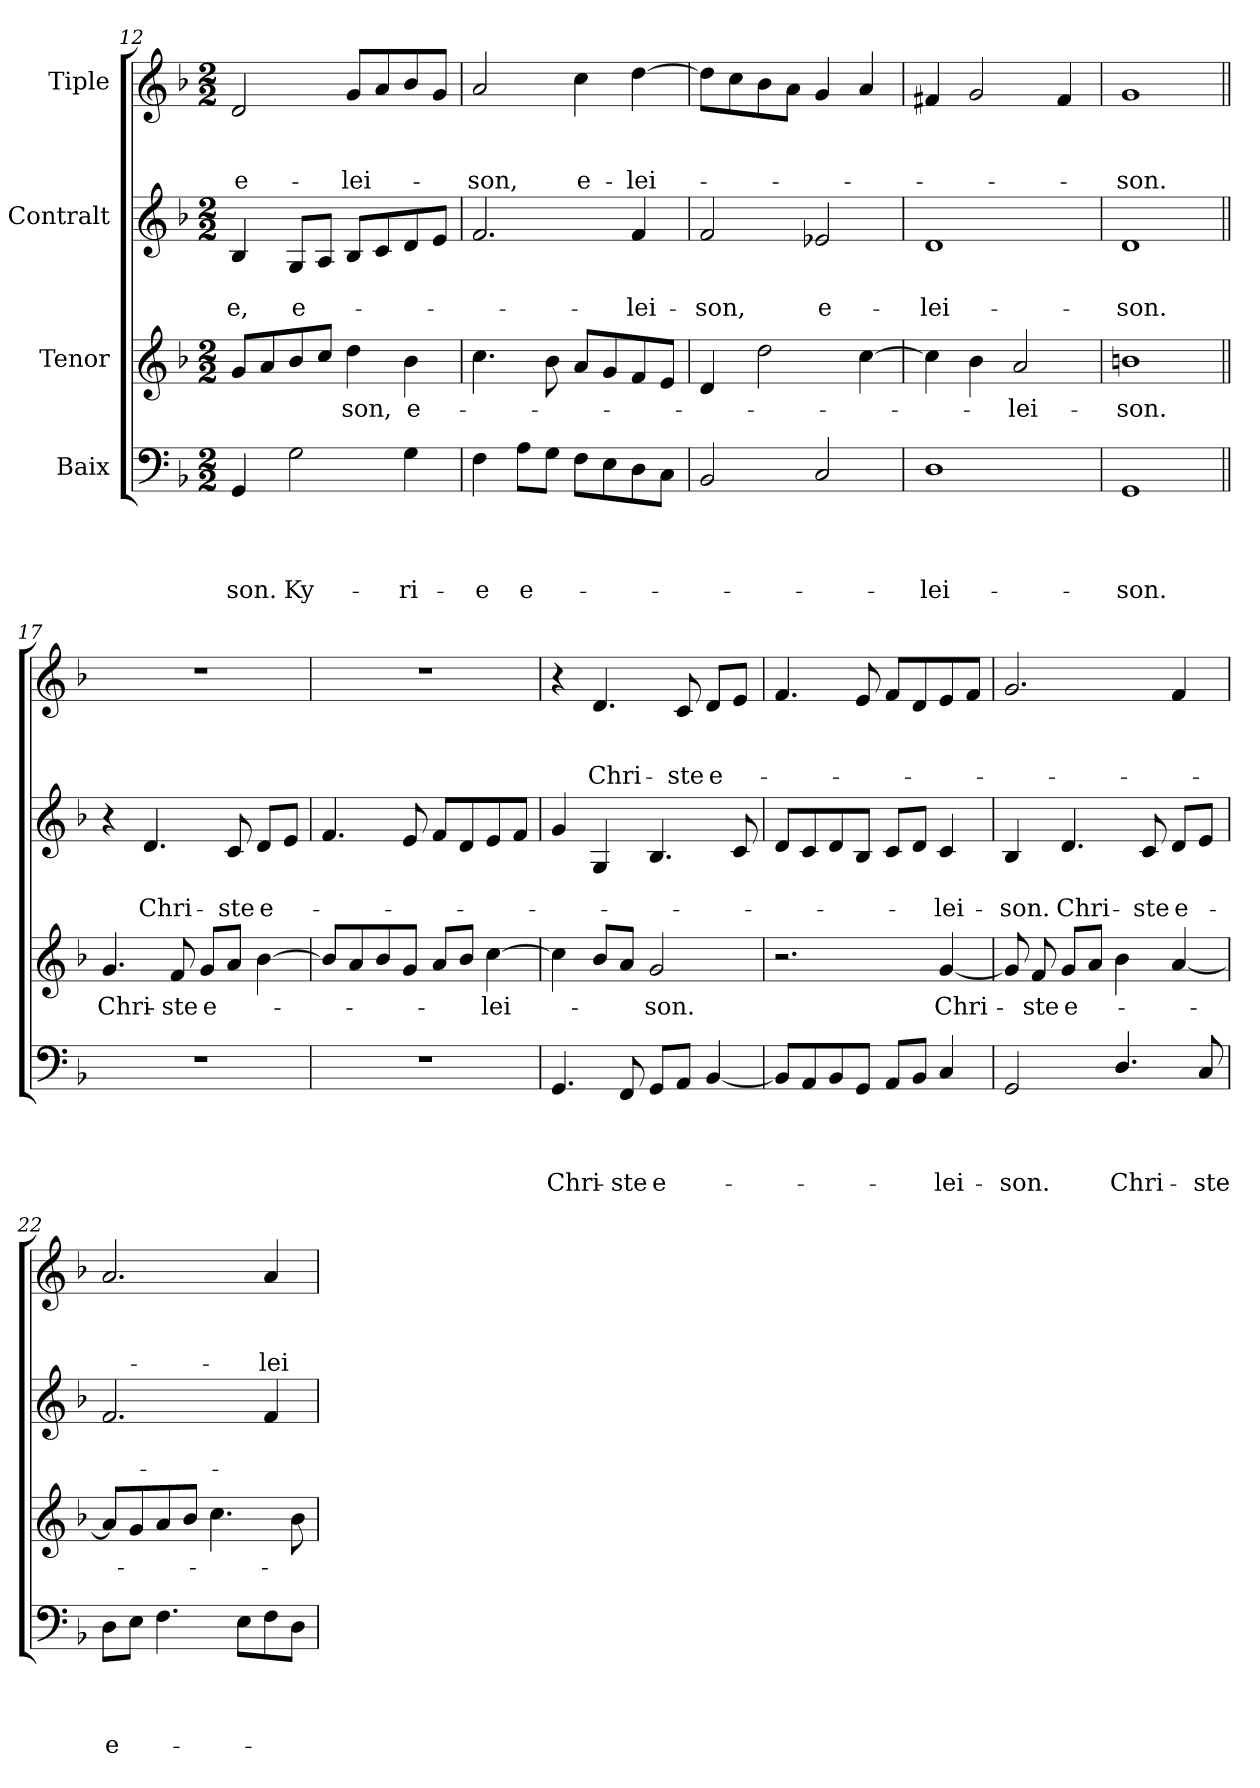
**kern	**text	**text	**text	**text	**kern	**text	**kern	**text	**text	**kern	**text	**text	**text
*part4	*part4	*part4	*part4	*part4	*part3	*part3	*part2	*part2	*part2	*part1	*part1	*part1	*part1
*staff4	*staff4	*staff4	*staff4	*staff4	*staff3	*staff3	*staff2	*staff2	*staff2	*staff1	*staff1	*staff1	*staff1
*I"Baix	*	*	*	*	*I"Tenor	*	*I"Contralt	*	*	*I"Tiple	*	*	*
*clefF4	*	*	*	*	*clefG2	*	*clefG2	*	*	*clefG2	*	*	*
*k[b-]	*	*	*	*	*k[b-]	*	*k[b-]	*	*	*k[b-]	*	*	*
*F:	*	*	*	*	*F:	*	*F:	*	*	*F:	*	*	*
*M2/2	*	*	*	*	*M2/2	*	*M2/2	*	*	*M2/2	*	*	*
=12	=12	=12	=12	=12	=12	=12	=12	=12	=12	=12	=12	=12	=12
!	!	!	!	!LO:LY:b	!	!	!	!	!LO:LY:b	!	!	!	!LO:LY:b
4GG/	.	.	.	-son.	8g/L	.	4B-/	.	-e,	2d/	.	.	e-
.	.	.	.	.	8a/	.	.	.	.	.	.	.	.
!	!	!	!	!LO:LY:b	!	!	!	!	!LO:LY:b	!	!	!	!
2G\	.	.	.	Ky-	8b-/	.	8G/L	.	e-	.	.	.	.
.	.	.	.	.	8cc/J	.	8A/J	.	.	.	.	.	.
!	!	!	!	!	!	!LO:LY:b	!	!	!	!	!	!	!LO:LY:b
.	.	.	.	.	4dd\	-son,	8B-/L	.	.	8g/L	.	.	-lei-
.	.	.	.	.	.	.	8c/	.	.	8a/	.	.	.
!	!	!	!	!LO:LY:b	!	!LO:LY:b	!	!	!	!	!	!	!
4G\	.	.	.	-ri-	4b-\	e-	8d/	.	.	8b-/	.	.	.
.	.	.	.	.	.	.	8e/J	.	.	8g/J	.	.	.
!!LO:LB:g=z
=13	=13	=13	=13	=13	=13	=13	=13	=13	=13	=13	=13	=13	=13
!	!	!	!	!LO:LY:b	!	!	!	!	!	!	!	!	!LO:LY:b
4F\	.	.	.	-e	4.cc\	.	2.f/	.	.	2a/	.	.	-son,
!	!	!	!	!LO:LY:b	!	!	!	!	!	!	!	!	!
8A\L	.	.	.	e-	.	.	.	.	.	.	.	.	.
8G\J	.	.	.	.	8b-\	.	.	.	.	.	.	.	.
!	!	!	!	!	!	!	!	!	!	!	!	!	!LO:LY:b
8F\L	.	.	.	.	8a/L	.	.	.	.	4cc\	.	.	e-
8E\	.	.	.	.	8g/	.	.	.	.	.	.	.	.
!	!	!	!	!	!	!	!	!	!LO:LY:b	!	!	!	!LO:LY:b
8D\	.	.	.	.	8f/	.	4f/	.	-lei-	[>4dd\	.	.	-lei-
8C\J	.	.	.	.	8e/J	.	.	.	.	.	.	.	.
=14	=14	=14	=14	=14	=14	=14	=14	=14	=14	=14	=14	=14	=14
!	!	!	!	!	!	!	!	!	!LO:LY:b	!	!	!	!
2BB-/	.	.	.	.	4d/	.	2f/	.	-son,	8dd\L]	.	.	.
.	.	.	.	.	.	.	.	.	.	8cc\	.	.	.
.	.	.	.	.	2dd\	.	.	.	.	8b-\	.	.	.
.	.	.	.	.	.	.	.	.	.	8a\J	.	.	.
!	!	!	!	!	!	!	!	!	!LO:LY:b	!	!	!	!
2C/	.	.	.	.	.	.	2e-X/	.	e-	4g/	.	.	.
.	.	.	.	.	[>4cc\	.	.	.	.	4a/	.	.	.
=15	=15	=15	=15	=15	=15	=15	=15	=15	=15	=15	=15	=15	=15
!	!	!	!	!LO:LY:b	!	!	!	!	!LO:LY:b	!	!	!	!
1D	.	.	.	-lei-	4cc\]	.	1d	.	-lei-	4f#X/	.	.	.
.	.	.	.	.	4b-\	.	.	.	.	2g/	.	.	.
!	!	!	!	!	!	!LO:LY:b	!	!	!	!	!	!	!
.	.	.	.	.	2a/	-lei-	.	.	.	.	.	.	.
.	.	.	.	.	.	.	.	.	.	4f#/	.	.	.
=16	=16	=16	=16	=16	=16	=16	=16	=16	=16	=16	=16	=16	=16
!	!	!	!	!LO:LY:b	!	!LO:LY:b	!	!	!LO:LY:b	!	!	!	!LO:LY:b
1GG	.	.	.	-son.	1bn	-son.	1d	.	-son.	1g	.	.	-son.
=17||	=17||	=17||	=17||	=17||	=17||	=17||	=17||	=17||	=17||	=17||	=17||	=17||	=17||
!	!	!	!	!	!	!LO:LY:b	!	!	!	!	!	!	!
1r	.	.	.	.	4.g/	Chri-	4r	.	.	1r	.	.	.
!	!	!	!	!	!	!	!	!	!LO:LY:b	!	!	!	!
.	.	.	.	.	.	.	4.d/	.	Chri-	.	.	.	.
!	!	!	!	!	!	!LO:LY:b	!	!	!	!	!	!	!
.	.	.	.	.	8f/	-ste	.	.	.	.	.	.	.
!	!	!	!	!	!	!LO:LY:b	!	!	!	!	!	!	!
.	.	.	.	.	8g/L	e-	.	.	.	.	.	.	.
!	!	!	!	!	!	!	!	!	!LO:LY:b	!	!	!	!
.	.	.	.	.	8a/J	.	8c/	.	-ste	.	.	.	.
!	!	!	!	!	!	!	!	!	!LO:LY:b	!	!	!	!
.	.	.	.	.	[>4b-\	.	8d/L	.	e-	.	.	.	.
.	.	.	.	.	.	.	8e/J	.	.	.	.	.	.
=18	=18	=18	=18	=18	=18	=18	=18	=18	=18	=18	=18	=18	=18
1r	.	.	.	.	8b-/L]	.	4.f/	.	.	1r	.	.	.
.	.	.	.	.	8a/	.	.	.	.	.	.	.	.
.	.	.	.	.	8b-/	.	.	.	.	.	.	.	.
.	.	.	.	.	8g/J	.	8e/	.	.	.	.	.	.
.	.	.	.	.	8a/L	.	8f/L	.	.	.	.	.	.
.	.	.	.	.	8b-/J	.	8d/	.	.	.	.	.	.
!	!	!	!	!	!	!LO:LY:b	!	!	!	!	!	!	!
.	.	.	.	.	[>4cc\	-lei-	8e/	.	.	.	.	.	.
.	.	.	.	.	.	.	8f/J	.	.	.	.	.	.
!!LO:LB:g=z
=19	=19	=19	=19	=19	=19	=19	=19	=19	=19	=19	=19	=19	=19
!	!	!	!	!LO:LY:b	!	!	!	!	!	!	!	!	!
4.GG/	.	.	.	Chri-	4cc\]	.	4g/	.	.	4r	.	.	.
!	!	!	!	!	!	!	!	!	!	!	!	!	!LO:LY:b
.	.	.	.	.	8b-/L	.	4G/	.	.	4.d/	.	.	Chri-
!	!	!	!	!LO:LY:b	!	!	!	!	!	!	!	!	!
8FF/	.	.	.	-ste	8a/J	.	.	.	.	.	.	.	.
!	!	!	!	!LO:LY:b	!	!LO:LY:b	!	!	!	!	!	!	!
8GG/L	.	.	.	e-	2g/	-son.	4.B-/	.	.	.	.	.	.
!	!	!	!	!	!	!	!	!	!	!	!	!	!LO:LY:b
8AA/J	.	.	.	.	.	.	.	.	.	8c/	.	.	-ste
!	!	!	!	!	!	!	!	!	!	!	!	!	!LO:LY:b
[<4BB-/	.	.	.	.	.	.	.	.	.	8d/L	.	.	e-
.	.	.	.	.	.	.	8c/	.	.	8e/J	.	.	.
=20	=20	=20	=20	=20	=20	=20	=20	=20	=20	=20	=20	=20	=20
8BB-/L]	.	.	.	.	2.r	.	8d/L	.	.	4.f/	.	.	.
8AA/	.	.	.	.	.	.	8c/	.	.	.	.	.	.
8BB-/	.	.	.	.	.	.	8d/	.	.	.	.	.	.
8GG/J	.	.	.	.	.	.	8B-/J	.	.	8e/	.	.	.
8AA/L	.	.	.	.	.	.	8c/L	.	.	8f/L	.	.	.
8BB-/J	.	.	.	.	.	.	8d/J	.	.	8d/	.	.	.
!	!	!	!	!LO:LY:b	!	!LO:LY:b	!	!	!LO:LY:b	!	!	!	!
4C/	.	.	.	-lei-	[<4g/	Chri-	4c/	.	-lei-	8e/	.	.	.
.	.	.	.	.	.	.	.	.	.	8f/J	.	.	.
=21	=21	=21	=21	=21	=21	=21	=21	=21	=21	=21	=21	=21	=21
!	!	!	!	!LO:LY:b	!	!	!	!	!LO:LY:b	!	!	!	!
2GG/	.	.	.	-son.	8g/]	.	4B-/	.	-son.	2.g/	.	.	.
!	!	!	!	!	!	!LO:LY:b	!	!	!	!	!	!	!
.	.	.	.	.	8f/	-ste	.	.	.	.	.	.	.
!	!	!	!	!	!	!LO:LY:b	!	!	!LO:LY:b	!	!	!	!
.	.	.	.	.	8g/L	e-	4.d/	.	Chri-	.	.	.	.
.	.	.	.	.	8a/J	.	.	.	.	.	.	.	.
!	!	!	!	!LO:LY:b	!	!	!	!	!	!	!	!	!
4.D/	.	.	.	Chri-	4b-\	.	.	.	.	.	.	.	.
!	!	!	!	!	!	!	!	!	!LO:LY:b	!	!	!	!
.	.	.	.	.	.	.	8c/	.	-ste	.	.	.	.
!	!	!	!	!	!	!	!	!	!LO:LY:b	!	!	!	!
.	.	.	.	.	[<4a/	.	8d/L	.	e-	4f/	.	.	.
!	!	!	!	!LO:LY:b	!	!	!	!	!	!	!	!	!
8C/	.	.	.	-ste	.	.	8e/J	.	.	.	.	.	.
=22	=22	=22	=22	=22	=22	=22	=22	=22	=22	=22	=22	=22	=22
!	!	!	!	!LO:LY:b	!	!	!	!	!	!	!	!	!
8D\L	.	.	.	e-	8a/L]	.	2.f/	.	.	2.a/	.	.	.
8E\J	.	.	.	.	8g/	.	.	.	.	.	.	.	.
4.F\	.	.	.	.	8a/	.	.	.	.	.	.	.	.
.	.	.	.	.	8b-/J	.	.	.	.	.	.	.	.
.	.	.	.	.	4.cc\	.	.	.	.	.	.	.	.
8E\L	.	.	.	.	.	.	.	.	.	.	.	.	.
!	!	!	!	!	!	!	!	!	!	!	!	!	!LO:LY:b
8F\	.	.	.	.	.	.	4f/	.	.	4a/	.	.	-lei-
8D\J	.	.	.	.	8b-\	.	.	.	.	.	.	.	.
=	=	=	=	=	=	=	=	=	=	=	=	=	=
*-	*-	*-	*-	*-	*-	*-	*-	*-	*-	*-	*-	*-	*-
